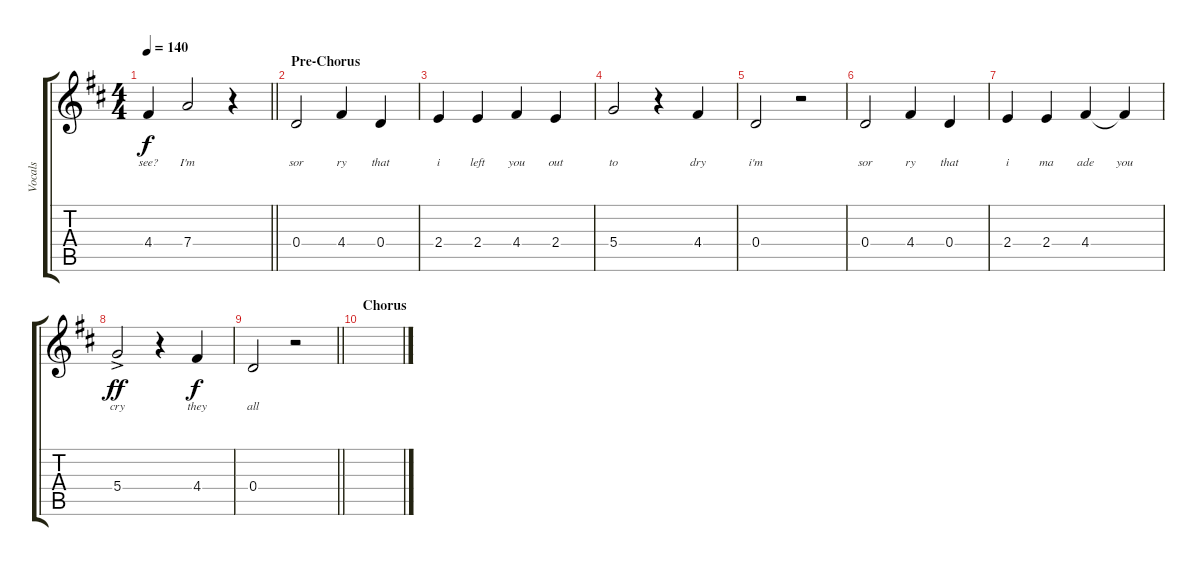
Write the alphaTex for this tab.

\track ("Vocals" "Vocals") {instrument electricguitarjazz}
\staff {score tabs}
\tuning (E4 B3 G3 D3 A2 E2) {hide}
\ts (4 4)
\tempo 140
\clef g2
\barLineRight lightlight
\ks d
4.4.4{lyrics (0 "see?") lyrics (1 "") lyrics (2 "") lyrics (3 "") lyrics (4 "") dy f} 7.4.2{lyrics (0 "I'm") lyrics (1 "") lyrics (2 "") lyrics (3 "") lyrics (4 "")} r.4 |
\section ("" "Pre-Chorus")
0.4.2{lyrics (0 "sor") lyrics (1 "") lyrics (2 "") lyrics (3 "") lyrics (4 "")} 4.4.4{lyrics (0 "ry") lyrics (1 "") lyrics (2 "") lyrics (3 "") lyrics (4 "")} 0.4.4{lyrics (0 "that") lyrics (1 "") lyrics (2 "") lyrics (3 "") lyrics (4 "")} |
2.4.4{lyrics (0 "i") lyrics (1 "") lyrics (2 "") lyrics (3 "") lyrics (4 "")} 2.4.4{lyrics (0 "left") lyrics (1 "") lyrics (2 "") lyrics (3 "") lyrics (4 "")} 4.4.4{lyrics (0 "you") lyrics (1 "") lyrics (2 "") lyrics (3 "") lyrics (4 "")} 2.4.4{lyrics (0 "out") lyrics (1 "") lyrics (2 "") lyrics (3 "") lyrics (4 "")} |
5.4.2{lyrics (0 "to") lyrics (1 "") lyrics (2 "") lyrics (3 "") lyrics (4 "")} r.4 4.4.4{lyrics (0 "dry") lyrics (1 "") lyrics (2 "") lyrics (3 "") lyrics (4 "")} |
0.4.2{lyrics (0 "i'm") lyrics (1 "") lyrics (2 "") lyrics (3 "") lyrics (4 "")} r.2 |
0.4.2{lyrics (0 "sor") lyrics (1 "") lyrics (2 "") lyrics (3 "") lyrics (4 "")} 4.4.4{lyrics (0 "ry") lyrics (1 "") lyrics (2 "") lyrics (3 "") lyrics (4 "")} 0.4.4{lyrics (0 "that") lyrics (1 "") lyrics (2 "") lyrics (3 "") lyrics (4 "")} |
2.4.4{lyrics (0 "i") lyrics (1 "") lyrics (2 "") lyrics (3 "") lyrics (4 "")} 2.4.4{lyrics (0 "ma") lyrics (1 "") lyrics (2 "") lyrics (3 "") lyrics (4 "")} 4.4.4{lyrics (0 "ade") lyrics (1 "") lyrics (2 "") lyrics (3 "") lyrics (4 "")} 4.4{t}.4{lyrics (0 "you") lyrics (1 "") lyrics (2 "") lyrics (3 "") lyrics (4 "")} |
5.4{ac}.2{lyrics (0 "cry") lyrics (1 "") lyrics (2 "") lyrics (3 "") lyrics (4 "") dy ff} r.4 4.4.4{lyrics (0 "they") lyrics (1 "") lyrics (2 "") lyrics (3 "") lyrics (4 "") dy f} |
\barLineRight lightlight
0.4.2{lyrics (0 "all") lyrics (1 "") lyrics (2 "") lyrics (3 "") lyrics (4 "")} r.2 |
\section ("" "Chorus")
